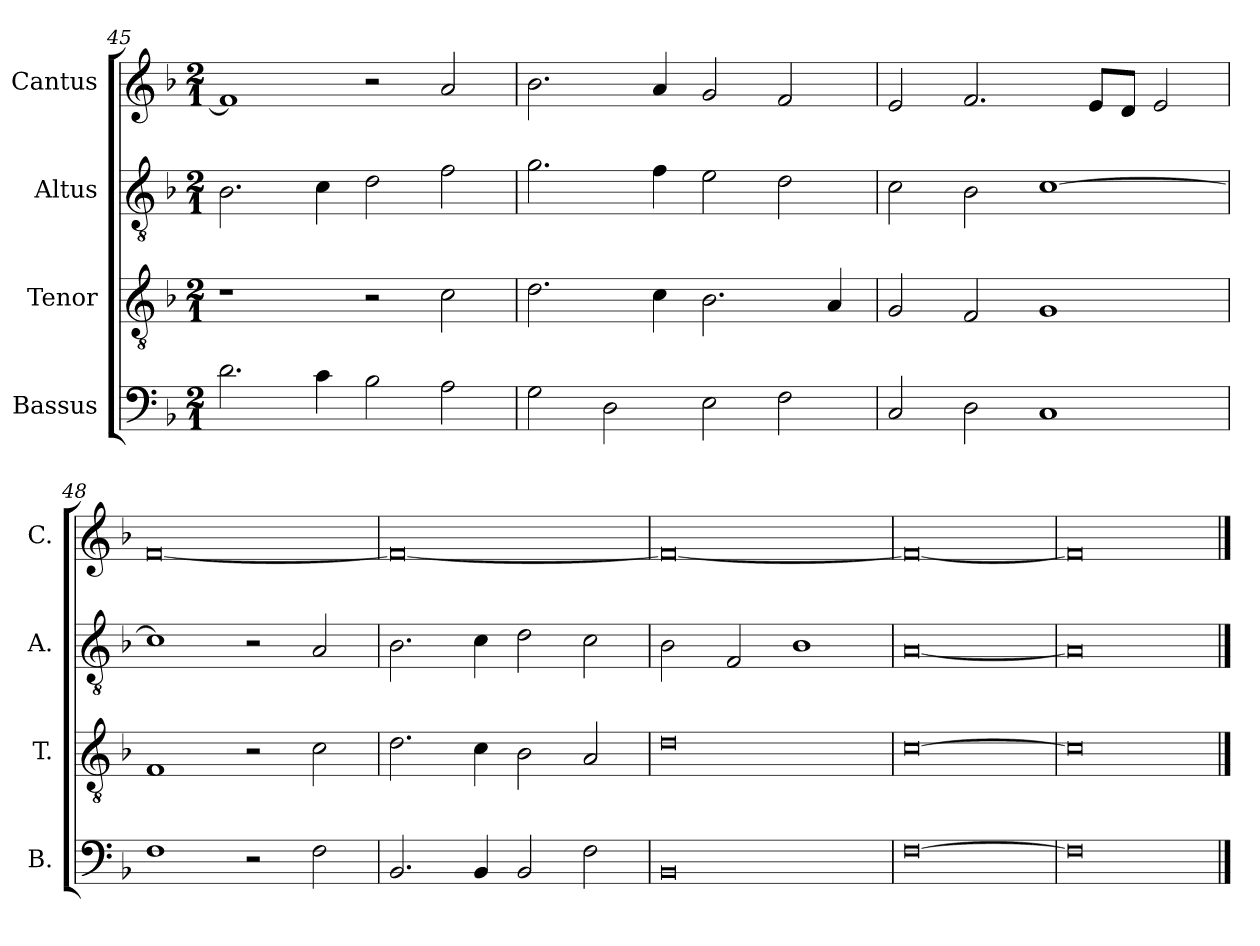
**kern	**kern	**kern	**kern
*part4	*part3	*part2	*part1
*staff4	*staff3	*staff2	*staff1
*I"Bassus	*I"Tenor	*I"Altus	*I"Cantus
*I'B.	*I'T.	*I'A.	*I'C.
!!LO:LB:g=z
*clefF4	*clefGv2	*clefGv2	*clefG2
*k[b-]	*k[b-]	*k[b-]	*k[b-]
*M2/1	*M2/1	*M2/1	*M2/1
=45	=45	=45	=45
2.d\	1r	2.B-\	1f]
4c\	.	4c\	.
2B-\	2r	2d\	2r
2A\	2c\	2f\	2a/
=46	=46	=46	=46
2G\	2.d\	2.g\	2.b-\
2D\	.	.	.
.	4c\	4f\	4a/
2E\	2.B-\	2e\	2g/
2F\	.	2d\	2f/
.	4A/	.	.
=47	=47	=47	=47
2C/	2G/	2c\	2e/
2D\	2F/	2B-\	2.f/
1C	1G	[1c	.
.	.	.	8e/L
.	.	.	8d/J
.	.	.	2e/
=48	=48	=48	=48
1F	1F	1c]	[0f
2r	2r	2r	.
2F\	2c\	2A/	.
=49	=49	=49	=49
2.BB-/	2.d\	2.B-\	0f_
4BB-/	4c\	4c\	.
2BB-/	2B-\	2d\	.
2F\	2A/	2c\	.
=50	=50	=50	=50
0BB-	0d	2B-\	0f_
.	.	2F/	.
.	.	1B-	.
=51	=51	=51	=51
[0F	[0c	[0A	0f_
=52	=52	=52	=52
0F]	0c]	0A]	0f]
==	==	==	==
*-	*-	*-	*-
